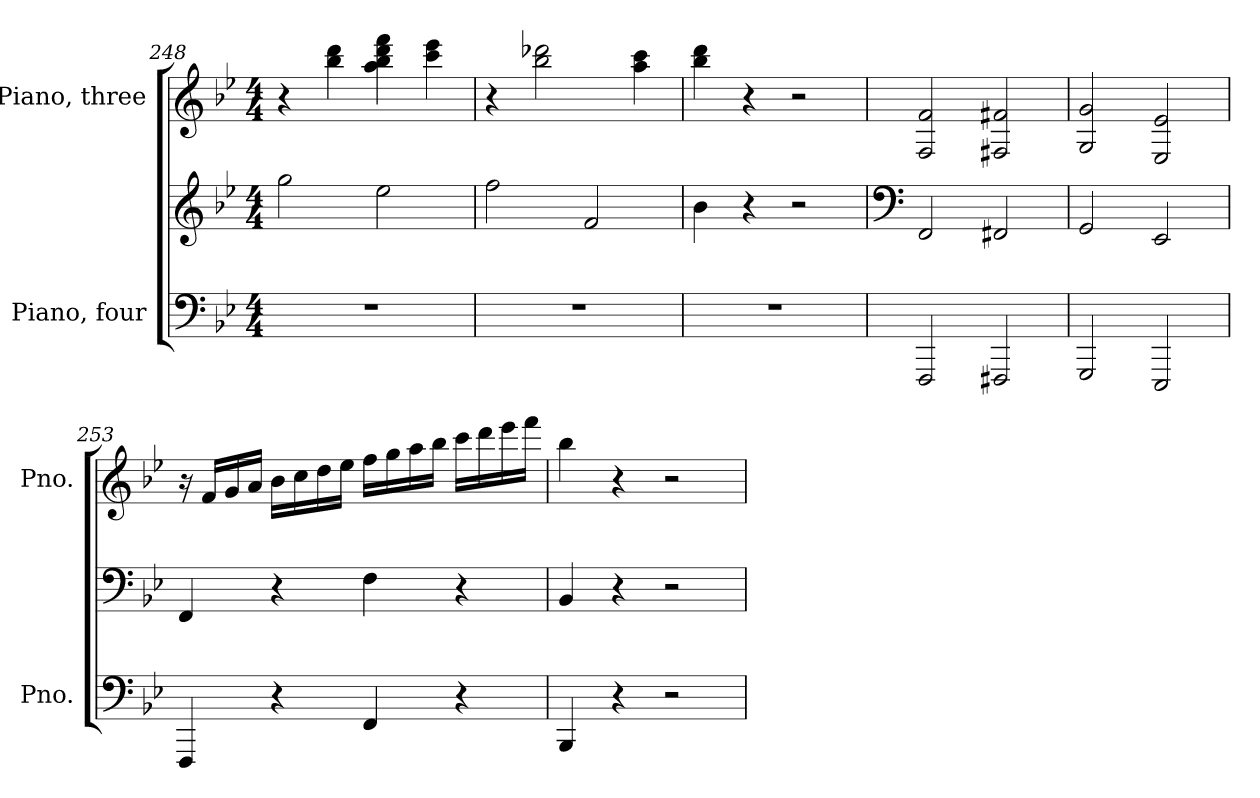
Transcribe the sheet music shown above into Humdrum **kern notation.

**kern	**kern	**kern
*part2	*part2	*part1
*staff3	*staff2	*staff1
*I"Piano, four	*	*I"Piano, three
*I'Pno.	*	*I'Pno.
*clefF4	*clefG2	*clefG2
*k[b-e-]	*k[b-e-]	*k[b-e-]
*M4/4	*M4/4	*M4/4
=248	=248	=248
1r	2gg\	4r
.	.	4bb-\ 4ddd\
.	2ee-\	4aa\ 4bb-\ 4ddd\ 4fff\
.	.	4ccc\ 4eee-\
=249	=249	=249
1r	2ff\	4r
.	.	2bb-\ 2ddd-X\
.	2f/	.
.	.	4aa\ 4ccc\
=250	=250	=250
1r	4b-\	4bb-\ 4ddd\
.	4r	4r
.	2r	2r
=251	=251	=251
*	*clefF4	*
2FFF/	2FF/	2F/ 2f/
2FFF#X/	2FF#X/	2F#X/ 2f#X/
=252	=252	=252
2GGG/	2GG/	2G/ 2g/
2EEE-/	2EE-/	2E-/ 2e-/
!!LO:PB:g=z
=253	=253	=253
4FFF/	4FF/	16r
.	.	16f/LL
.	.	16g/
.	.	16a/JJ
4r	4r	16b-\LL
.	.	16cc\
.	.	16dd\
.	.	16ee-\JJ
4FF/	4F\	16ff\LL
.	.	16gg\
.	.	16aa\
.	.	16bb-\JJ
4r	4r	16ccc\LL
.	.	16ddd\
.	.	16eee-\
.	.	16fff\JJ
=254	=254	=254
4BBB-/	4BB-/	4bb-\
4r	4r	4r
2r	2r	2r
=	=	=
*-	*-	*-
